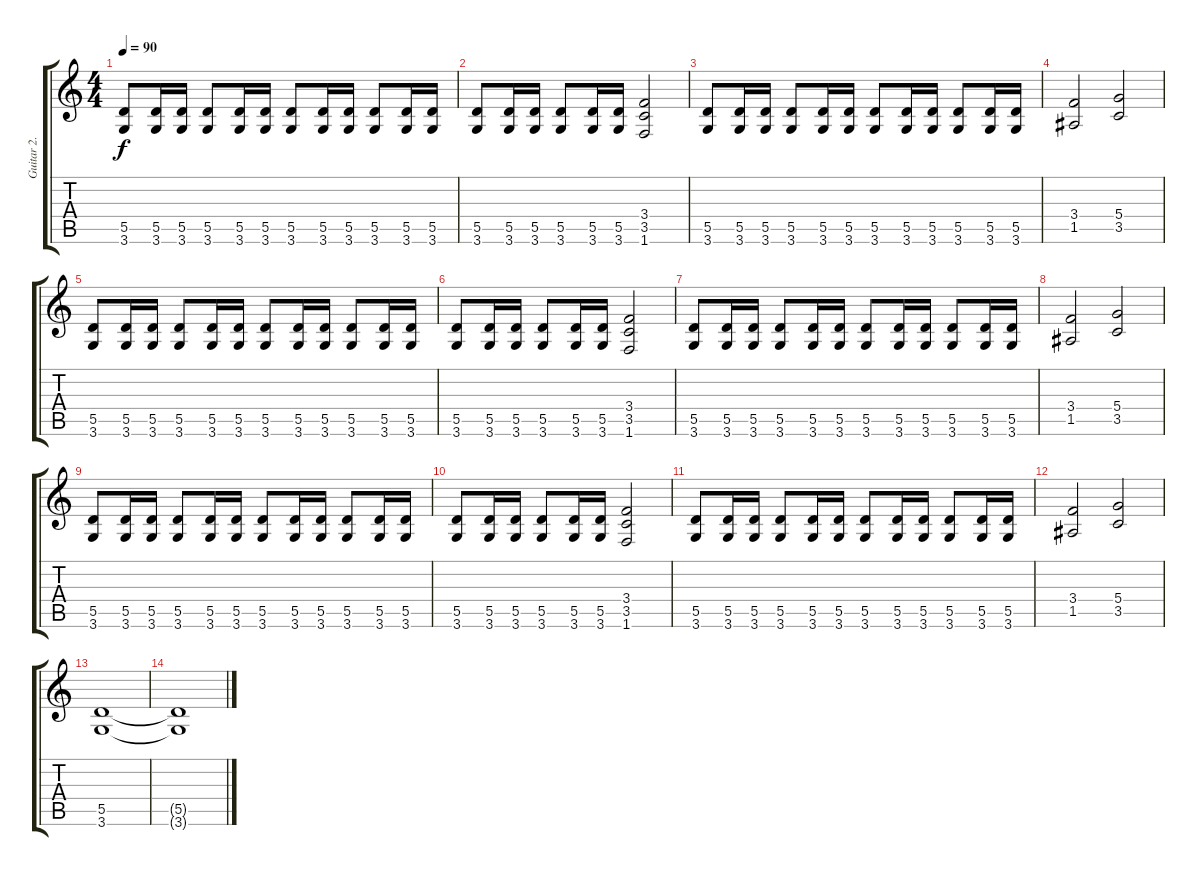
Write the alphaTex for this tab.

\track ("Guitar 2." "Guitar 2.") {instrument overdrivenguitar}
\staff {score tabs}
\tuning (E4 B3 G3 D3 A2 E2) {hide}
\ts (4 4)
\tempo 90
\clef g2
\ks c
(5.5 3.6).8{dy f} (5.5 3.6).16 (5.5 3.6).16 (5.5 3.6).8 (5.5 3.6).16 (5.5 3.6).16 (5.5 3.6).8 (5.5 3.6).16 (5.5 3.6).16 (5.5 3.6).8 (5.5 3.6).16 (5.5 3.6).16 |
(5.5 3.6).8 (5.5 3.6).16 (5.5 3.6).16 (5.5 3.6).8 (5.5 3.6).16 (5.5 3.6).16 (3.4 3.5 1.6).2 |
(5.5 3.6).8 (5.5 3.6).16 (5.5 3.6).16 (5.5 3.6).8 (5.5 3.6).16 (5.5 3.6).16 (5.5 3.6).8 (5.5 3.6).16 (5.5 3.6).16 (5.5 3.6).8 (5.5 3.6).16 (5.5 3.6).16 |
(3.4 1.5).2 (5.4 3.5).2 |
(5.5 3.6).8 (5.5 3.6).16 (5.5 3.6).16 (5.5 3.6).8 (5.5 3.6).16 (5.5 3.6).16 (5.5 3.6).8 (5.5 3.6).16 (5.5 3.6).16 (5.5 3.6).8 (5.5 3.6).16 (5.5 3.6).16 |
(5.5 3.6).8 (5.5 3.6).16 (5.5 3.6).16 (5.5 3.6).8 (5.5 3.6).16 (5.5 3.6).16 (3.4 3.5 1.6).2 |
(5.5 3.6).8 (5.5 3.6).16 (5.5 3.6).16 (5.5 3.6).8 (5.5 3.6).16 (5.5 3.6).16 (5.5 3.6).8 (5.5 3.6).16 (5.5 3.6).16 (5.5 3.6).8 (5.5 3.6).16 (5.5 3.6).16 |
(3.4 1.5).2 (5.4 3.5).2 |
(5.5 3.6).8 (5.5 3.6).16 (5.5 3.6).16 (5.5 3.6).8 (5.5 3.6).16 (5.5 3.6).16 (5.5 3.6).8 (5.5 3.6).16 (5.5 3.6).16 (5.5 3.6).8 (5.5 3.6).16 (5.5 3.6).16 |
(5.5 3.6).8 (5.5 3.6).16 (5.5 3.6).16 (5.5 3.6).8 (5.5 3.6).16 (5.5 3.6).16 (3.4 3.5 1.6).2 |
(5.5 3.6).8 (5.5 3.6).16 (5.5 3.6).16 (5.5 3.6).8 (5.5 3.6).16 (5.5 3.6).16 (5.5 3.6).8 (5.5 3.6).16 (5.5 3.6).16 (5.5 3.6).8 (5.5 3.6).16 (5.5 3.6).16 |
(3.4 1.5).2 (5.4 3.5).2 |
(5.5 3.6).1 |
(5.5{t} 3.6{t}).1
